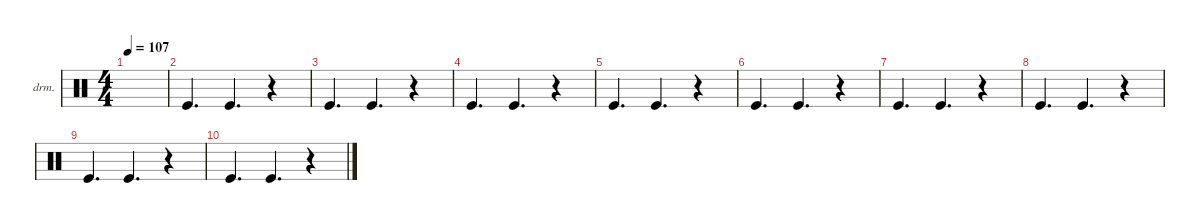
\defaultSystemsLayout 4
\hideDynamics
\bracketExtendMode nobrackets
\firstSystemTrackNameOrientation horizontal
\otherSystemsTrackNameOrientation horizontal
\track ("Drumkit" "drm.") {solo instrument percussion}
\staff {score}
\articulation defaults
\ts (4 4)
\tempo 107
\clef neutral
\ks aminor
|
"Kick (hit)".4{d beam Up} "Kick (hit)".4{d beam Up} r.4{beam Up} |
"Kick (hit)".4{d beam Up} "Kick (hit)".4{d beam Up} r.4{beam Up} |
"Kick (hit)".4{d beam Up} "Kick (hit)".4{d beam Up} r.4{beam Up} |
"Kick (hit)".4{d beam Up} "Kick (hit)".4{d beam Up} r.4{beam Up} |
"Kick (hit)".4{d beam Up} "Kick (hit)".4{d beam Up} r.4{beam Up} |
"Kick (hit)".4{d beam Up} "Kick (hit)".4{d beam Up} r.4{beam Up} |
"Kick (hit)".4{d beam Up} "Kick (hit)".4{d beam Up} r.4{beam Up} |
"Kick (hit)".4{d beam Up} "Kick (hit)".4{d beam Up} r.4{beam Up} |
"Kick (hit)".4{d beam Up} "Kick (hit)".4{d beam Up} r.4{beam Up}
